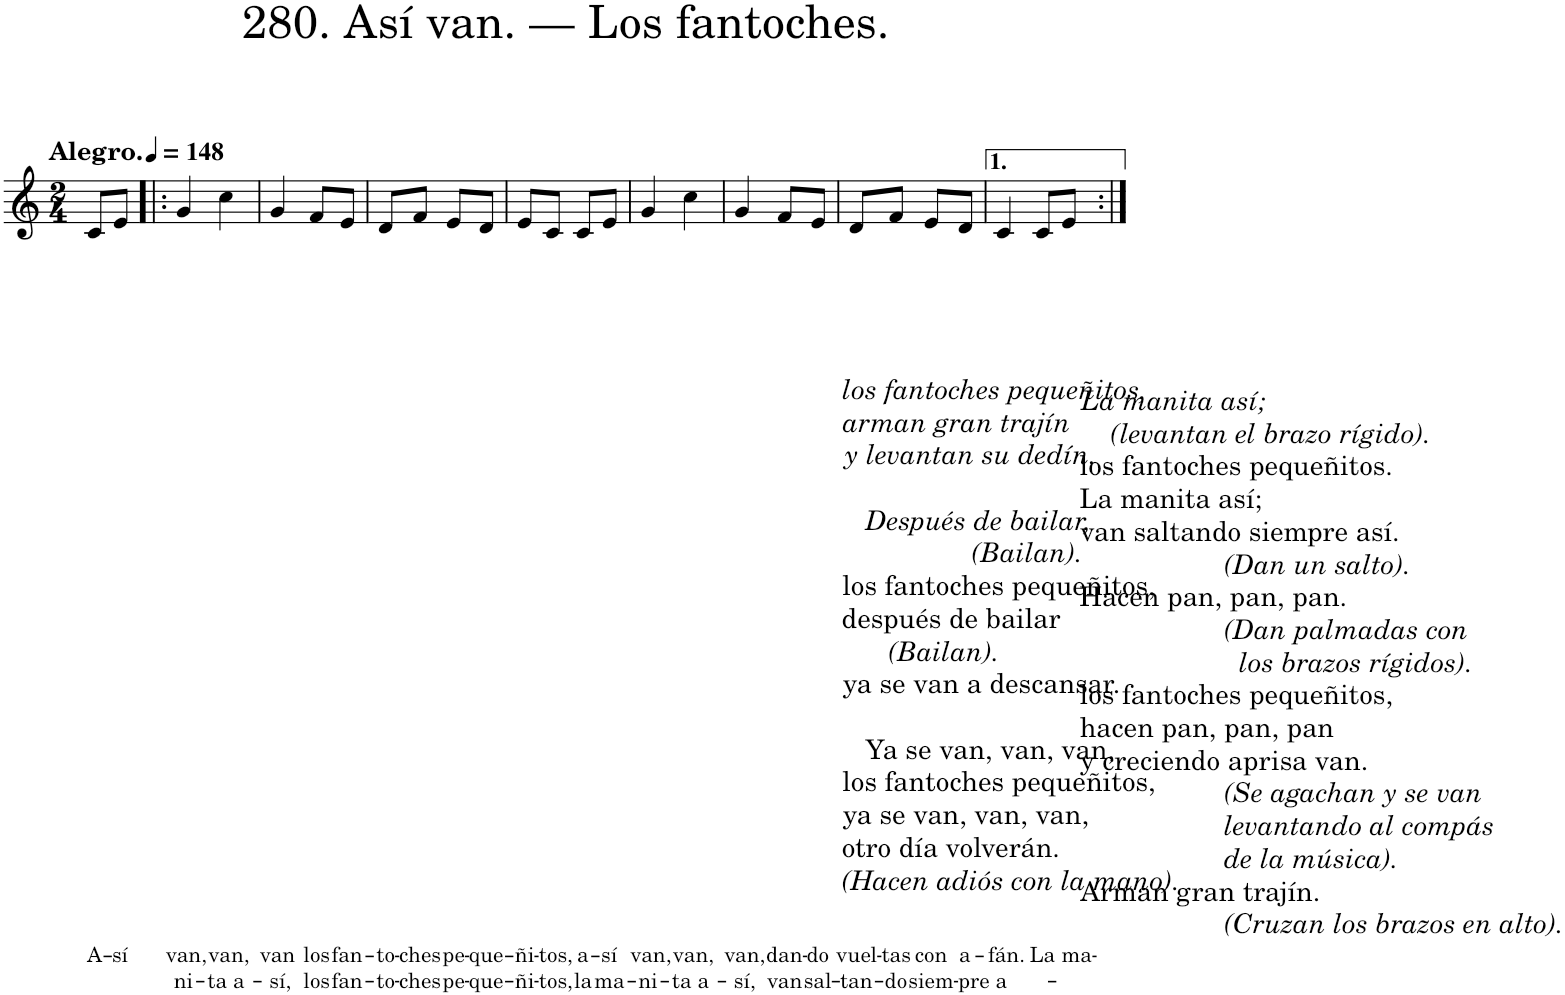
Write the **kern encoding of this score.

**kern	**text	**text
*part1	*part1	*part1
*staff1	*staff1	*staff1
*I"Piano	*	*
*I'Pno.	*	*
*clefG2	*	*
*k[]	*	*
*M2/4	*	*
*MM148	*	*
=	=	=
!LO:TX:a:B:t=Alegro.	!	!
!	!LO:LY:b	!
8c/L	A-	.
!	!LO:LY:b	!
8e/J	-sí	.
=1!|:	=1!|:	=1!|:
!	!LO:LY:b	!LO:LY:b
4g/	van,	ni-
!	!LO:LY:b	!LO:LY:b
4cc\	van,	-ta a-
=2	=2	=2
!	!LO:LY:b	!LO:LY:b
4g/	van	-sí,
!	!LO:LY:b	!LO:LY:b
8f/L	los	los
!	!LO:LY:b	!LO:LY:b
8e/J	fan-	fan-
=3	=3	=3
!	!LO:LY:b	!LO:LY:b
8d/L	-to-	-to-
!	!LO:LY:b	!LO:LY:b
8f/J	-ches	-ches
!	!LO:LY:b	!LO:LY:b
8e/L	pe-	pe-
!	!LO:LY:b	!LO:LY:b
8d/J	-que-	-que-
=4	=4	=4
!	!LO:LY:b	!LO:LY:b
8e/L	-ñi-	-ñi-
!	!LO:LY:b	!LO:LY:b
8c/J	-tos,	-tos,
!	!LO:LY:b	!LO:LY:b
8c/L	a-	la
!	!LO:LY:b	!LO:LY:b
8e/J	-sí	ma-
=5	=5	=5
!	!LO:LY:b	!LO:LY:b
4g/	van,	-ni-
!	!LO:LY:b	!LO:LY:b
4cc\	van,	-ta a-
=6	=6	=6
!	!LO:LY:b	!LO:LY:b
4g/	van,	-sí,
!	!LO:LY:b	!LO:LY:b
8f/L	dan-	van
!	!LO:LY:b	!LO:LY:b
8e/J	-do	sal-
=7	=7	=7
!LO:TX:b:i:t=los fantoches pequeñitos,	!	!
!LO:TX:b:t=arman gran trajín	!	!
!LO:TX:b:t=y levantan su dedín.	!	!
!LO:TX:b:t=Después de bailar,	!	!
!LO:TX:b:t=(Bailan).	!	!
!LO:TX:b:t=los fantoches pequeñitos,	!	!
!LO:TX:b:t=después de bailar	!	!
!LO:TX:b:i:t=(Bailan).	!	!
!LO:TX:b:t=ya se van a descansar.	!	!
!LO:TX:b:t=Ya se van, van, van,	!	!
!LO:TX:b:t=los fantoches pequeñitos,	!	!
!LO:TX:b:t=ya se van, van, van,	!	!
!LO:TX:b:t=otro día volverán.	!	!
!LO:TX:b:i:t=(Hacen adiós con la mano).	!	!
!	!LO:LY:b	!LO:LY:b
8d/L	vuel-	-tan-
!	!LO:LY:b	!LO:LY:b
8f/J	-tas	-do
!	!LO:LY:b	!LO:LY:b
8e/L	con	siem-
!	!LO:LY:b	!LO:LY:b
8d/J	a-	-pre a-
=8	=8	=8
!LO:TX:b:i:t=La manita así;	!	!
!LO:TX:b:t=(levantan el brazo rígido).	!	!
!LO:TX:b:t=los fantoches pequeñitos.	!	!
!LO:TX:b:t=La manita así;	!	!
!LO:TX:b:t=van saltando siempre así.	!	!
!LO:TX:b:i:t=(Dan un salto).	!	!
!LO:TX:b:t=Hacen pan, pan, pan.	!	!
!LO:TX:b:i:t=(Dan palmadas con	!	!
!LO:TX:b:t=los brazos rígidos).	!	!
!LO:TX:b:t=los fantoches pequeñitos,	!	!
!LO:TX:b:t=hacen pan, pan, pan	!	!
!LO:TX:b:t=y creciendo aprisa van.	!	!
!LO:TX:b:i:t=(Se agachan y se van	!	!
!LO:TX:b:t=levantando al compás	!	!
!LO:TX:b:t=de la música).	!	!
!LO:TX:b:t=Arman gran trajín.	!	!
!LO:TX:b:i:t=(Cruzan los brazos en alto).	!	!
!	!LO:LY:b	!
4c/	-fán.	.
!	!LO:LY:b	!
8c/L	La	.
!	!LO:LY:b	!
8e/J	ma-	.
=:|!	=:|!	=:|!
*-	*-	*-
